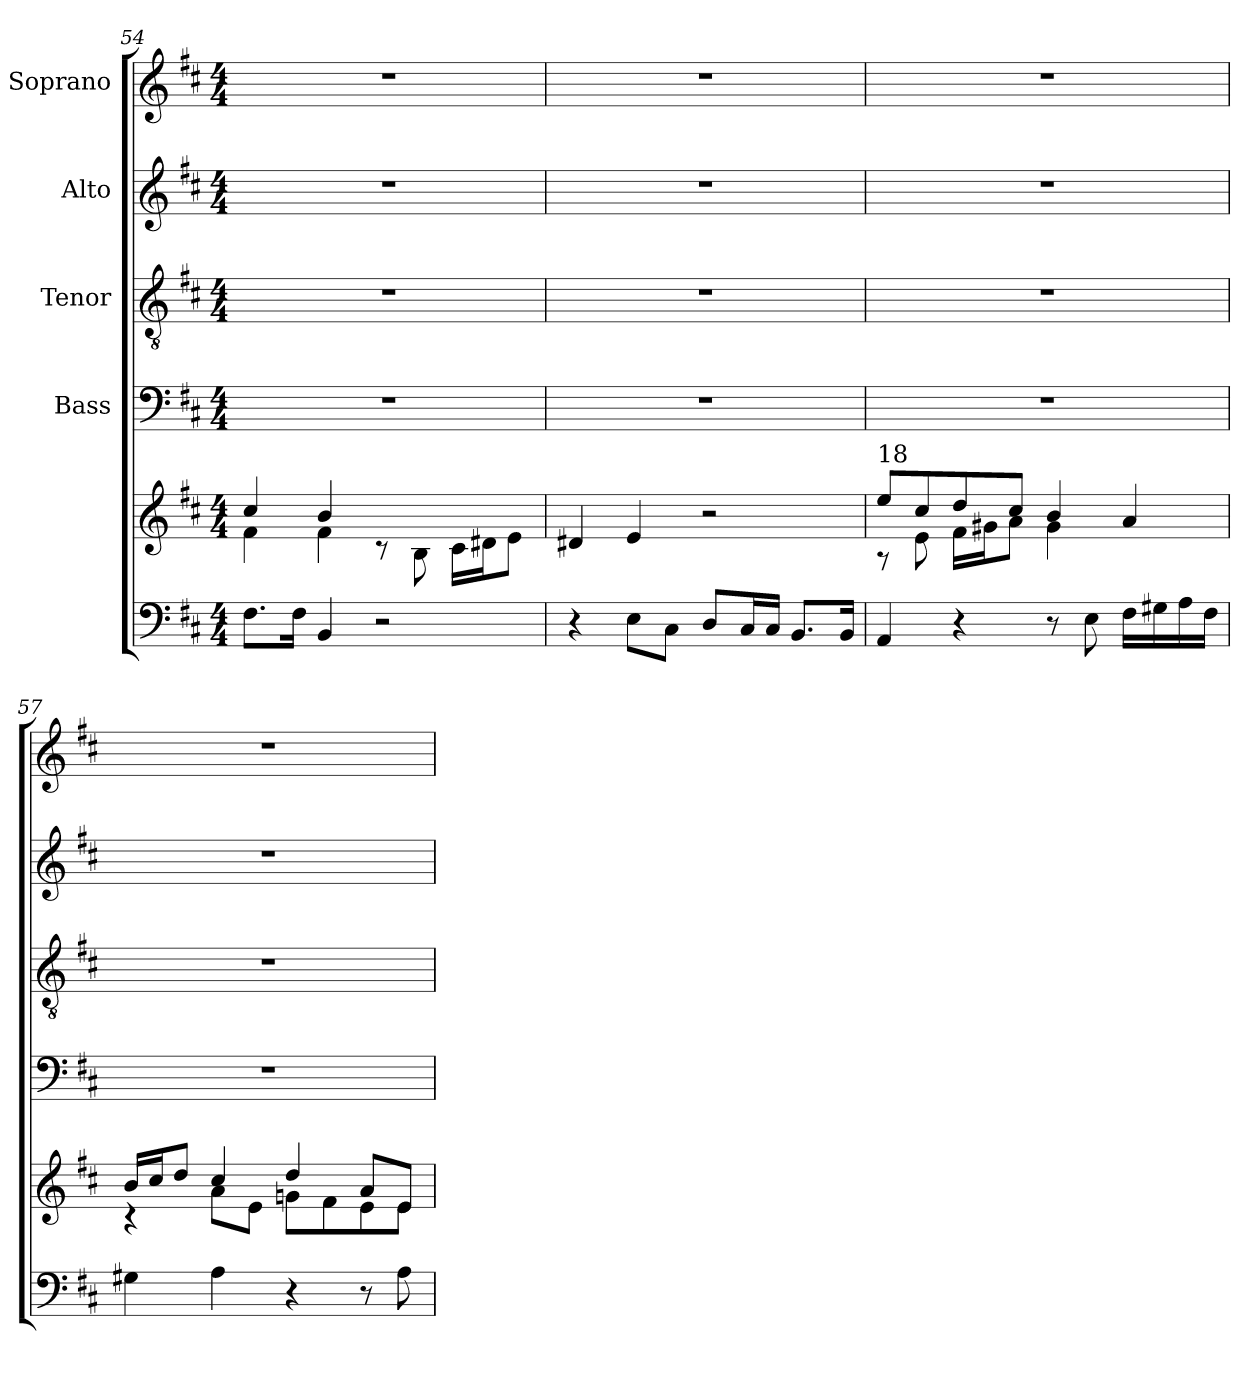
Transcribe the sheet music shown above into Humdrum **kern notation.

**kern	**kern	**kern	**kern	**kern	**kern
*part5	*part5	*part4	*part3	*part2	*part1
*staff6	*staff5	*staff4	*staff3	*staff2	*staff1
*	*	*I"Bass	*I"Tenor	*I"Alto	*I"Soprano
*clefF4	*clefG2	*clefF4	*clefGv2	*clefG2	*clefG2
*k[f#c#]	*k[f#c#]	*k[f#c#]	*k[f#c#]	*k[f#c#]	*k[f#c#]
*D:	*D:	*D:	*D:	*D:	*D:
*M4/4	*M4/4	*M4/4	*M4/4	*M4/4	*M4/4
=54	=54	=54	=54	=54	=54
*	*^	*	*	*	*
8.F#\L	4cc#/	4f#\	1r	1r	1r	1r
16F#\Jk	.	.	.	.	.	.
4BB/	4b/	4f#\	.	.	.	.
2r	2ryy	8rc	.	.	.	.
.	.	8B\	.	.	.	.
.	.	16c#\LL	.	.	.	.
.	.	16d#X\J	.	.	.	.
.	.	8e\J	.	.	.	.
*	*v	*v	*	*	*	*
=55	=55	=55	=55	=55	=55
4r	4d#X/	1r	1r	1r	1r
8E\L	4e/	.	.	.	.
8C#\J	.	.	.	.	.
8D/L	2r	.	.	.	.
16C#/L	.	.	.	.	.
16C#/JJ	.	.	.	.	.
8.BB/L	.	.	.	.	.
16BB/Jk	.	.	.	.	.
!!LO:LB:g=z
=56	=56	=56	=56	=56	=56
*	*^	*	*	*	*
!	!LO:TX:a:t=18	!	!	!	!	!
4AA/	8ee/L	8rA	1r	1r	1r	1r
.	8cc#/	8e\	.	.	.	.
4r	8dd/	16f#\LL	.	.	.	.
.	.	16g#X\J	.	.	.	.
.	8cc#/J	8a\J	.	.	.	.
8r	4b/	4g#\	.	.	.	.
8E\	.	.	.	.	.	.
16F#\LL	4a/	4ryy	.	.	.	.
16G#X\	.	.	.	.	.	.
16A\	.	.	.	.	.	.
16F#\JJ	.	.	.	.	.	.
=57	=57	=57	=57	=57	=57	=57
4G#X\	16b/LL	4rc	1r	1r	1r	1r
.	16cc#/J	.	.	.	.	.
.	8dd/J	.	.	.	.	.
4A\	4cc#/	8a\L	.	.	.	.
.	.	8e\J	.	.	.	.
4r	4dd/	8gn\L	.	.	.	.
.	.	8f#\	.	.	.	.
8r	8a/L	8e\	.	.	.	.
8A\	8e/J	8e\J	.	.	.	.
*	*v	*v	*	*	*	*
=	=	=	=	=	=
*-	*-	*-	*-	*-	*-
